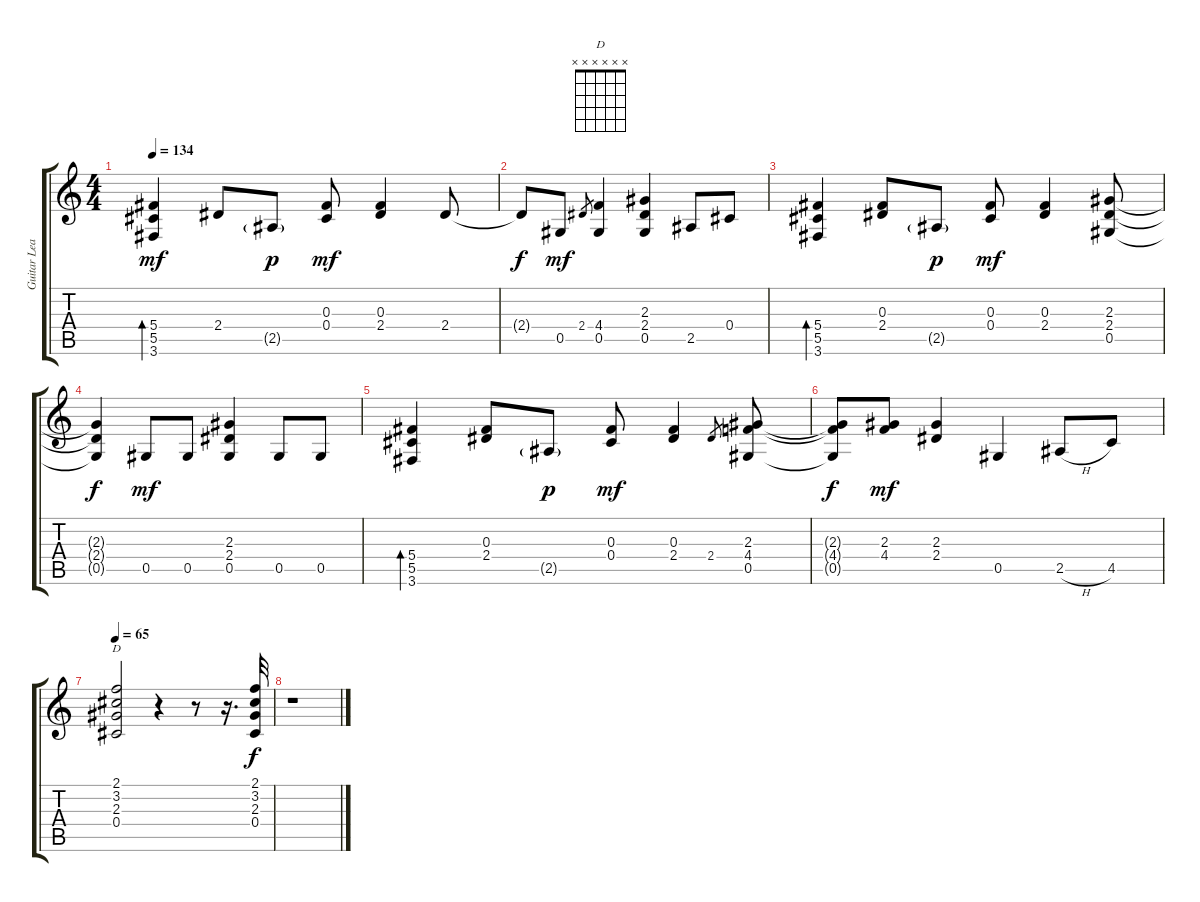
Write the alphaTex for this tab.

\track ("Guitar Lead (Slash)" "Guitar Lea") {instrument acousticguitarsteel}
\staff {score tabs}
\tuning (Eb4 Bb3 Gb3 Db3 Ab2 Eb2) {hide}
\chord ("D" x x x x x x)
\ts (4 4)
\tempo 134
\clef g2
\ks c
(5.4 5.5 3.6).4{bd 120 dy mf} 2.4.8 2.5{g}.8{dy p} (0.3 0.4).8{dy mf} (0.3 2.4).4 2.4.8 |
2.4{t}.8{dy f} 0.5.8{dy mf} 2.4.8{gr} (4.4 0.5).4 (2.3 2.4 0.5).4 2.5.8 0.4.8 |
(5.4 5.5 3.6).4{bd 120} (0.3 2.4).8 2.5{g}.8{dy p} (0.3 0.4).8{dy mf} (0.3 2.4).4 (2.3 2.4 0.5).8 |
(2.3{t} 2.4{t} 0.5{t}).4{dy f} 0.5.8{dy mf} 0.5.8 (2.3 2.4 0.5).4 0.5.8 0.5.8 |
(5.4 5.5 3.6).4{bd 120} (0.3 2.4).8 2.5{g}.8{dy p} (0.3 0.4).8{dy mf} (0.3 2.4).4 2.4.8{gr} (2.3 4.4 0.5).8 |
(2.3{t} 4.4{t} 0.5{t}).8{dy f} (2.3 4.4).8{dy mf} (2.3 2.4).4 0.5.4 2.5{h}.8 4.5.8 |
\tempo 65
(2.1 3.2 2.3 0.4).2{ch "D"} r.4 r.8 r.16{d} (2.1 3.2 2.3 0.4).32{dy f} |
r.1
